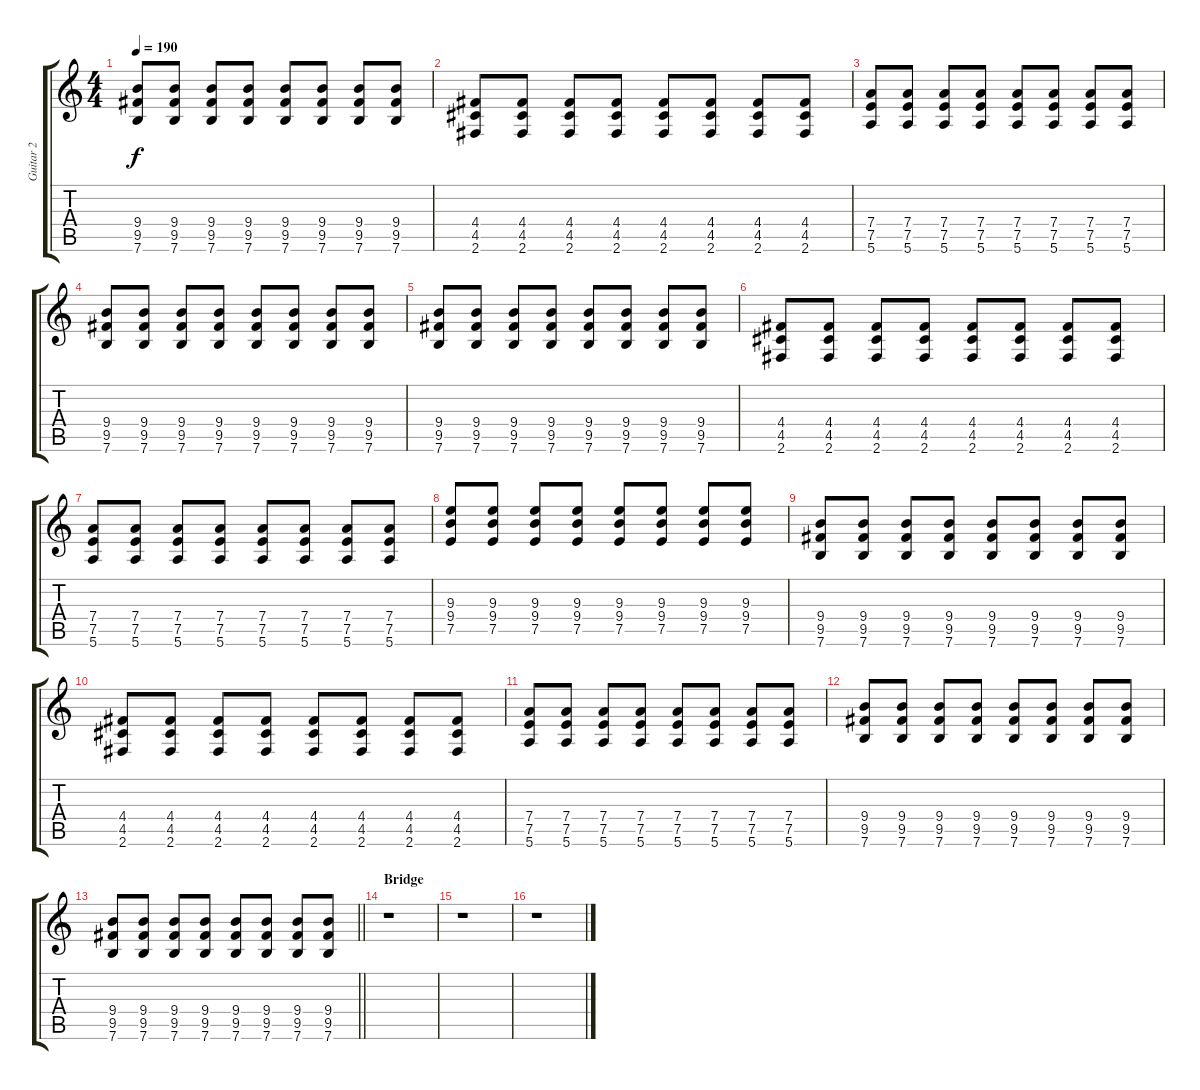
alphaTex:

\track ("Guitar 2" "Guitar 2") {instrument distortionguitar}
\staff {score tabs}
\tuning (E4 B3 G3 D3 A2 E2) {hide}
\ts (4 4)
\tempo 190
\clef g2
\ks c
(9.4 9.5 7.6).8{dy f} (9.4 9.5 7.6).8 (9.4 9.5 7.6).8 (9.4 9.5 7.6).8 (9.4 9.5 7.6).8 (9.4 9.5 7.6).8 (9.4 9.5 7.6).8 (9.4 9.5 7.6).8 |
(4.4 4.5 2.6).8 (4.4 4.5 2.6).8 (4.4 4.5 2.6).8 (4.4 4.5 2.6).8 (4.4 4.5 2.6).8 (4.4 4.5 2.6).8 (4.4 4.5 2.6).8 (4.4 4.5 2.6).8 |
(7.4 7.5 5.6).8 (7.4 7.5 5.6).8 (7.4 7.5 5.6).8 (7.4 7.5 5.6).8 (7.4 7.5 5.6).8 (7.4 7.5 5.6).8 (7.4 7.5 5.6).8 (7.4 7.5 5.6).8 |
(9.4 9.5 7.6).8 (9.4 9.5 7.6).8 (9.4 9.5 7.6).8 (9.4 9.5 7.6).8 (9.4 9.5 7.6).8 (9.4 9.5 7.6).8 (9.4 9.5 7.6).8 (9.4 9.5 7.6).8 |
(9.4 9.5 7.6).8 (9.4 9.5 7.6).8 (9.4 9.5 7.6).8 (9.4 9.5 7.6).8 (9.4 9.5 7.6).8 (9.4 9.5 7.6).8 (9.4 9.5 7.6).8 (9.4 9.5 7.6).8 |
(4.4 4.5 2.6).8 (4.4 4.5 2.6).8 (4.4 4.5 2.6).8 (4.4 4.5 2.6).8 (4.4 4.5 2.6).8 (4.4 4.5 2.6).8 (4.4 4.5 2.6).8 (4.4 4.5 2.6).8 |
(7.4 7.5 5.6).8 (7.4 7.5 5.6).8 (7.4 7.5 5.6).8 (7.4 7.5 5.6).8 (7.4 7.5 5.6).8 (7.4 7.5 5.6).8 (7.4 7.5 5.6).8 (7.4 7.5 5.6).8 |
(9.3 9.4 7.5).8 (9.3 9.4 7.5).8 (9.3 9.4 7.5).8 (9.3 9.4 7.5).8 (9.3 9.4 7.5).8 (9.3 9.4 7.5).8 (9.3 9.4 7.5).8 (9.3 9.4 7.5).8 |
(9.4 9.5 7.6).8 (9.4 9.5 7.6).8 (9.4 9.5 7.6).8 (9.4 9.5 7.6).8 (9.4 9.5 7.6).8 (9.4 9.5 7.6).8 (9.4 9.5 7.6).8 (9.4 9.5 7.6).8 |
(4.4 4.5 2.6).8 (4.4 4.5 2.6).8 (4.4 4.5 2.6).8 (4.4 4.5 2.6).8 (4.4 4.5 2.6).8 (4.4 4.5 2.6).8 (4.4 4.5 2.6).8 (4.4 4.5 2.6).8 |
(7.4 7.5 5.6).8 (7.4 7.5 5.6).8 (7.4 7.5 5.6).8 (7.4 7.5 5.6).8 (7.4 7.5 5.6).8 (7.4 7.5 5.6).8 (7.4 7.5 5.6).8 (7.4 7.5 5.6).8 |
(9.4 9.5 7.6).8 (9.4 9.5 7.6).8 (9.4 9.5 7.6).8 (9.4 9.5 7.6).8 (9.4 9.5 7.6).8 (9.4 9.5 7.6).8 (9.4 9.5 7.6).8 (9.4 9.5 7.6).8 |
\barLineRight lightlight
(9.4 9.5 7.6).8 (9.4 9.5 7.6).8 (9.4 9.5 7.6).8 (9.4 9.5 7.6).8 (9.4 9.5 7.6).8 (9.4 9.5 7.6).8 (9.4 9.5 7.6).8 (9.4 9.5 7.6).8 |
\section ("" "Bridge")
r.1 |
r.1 |
r.1
